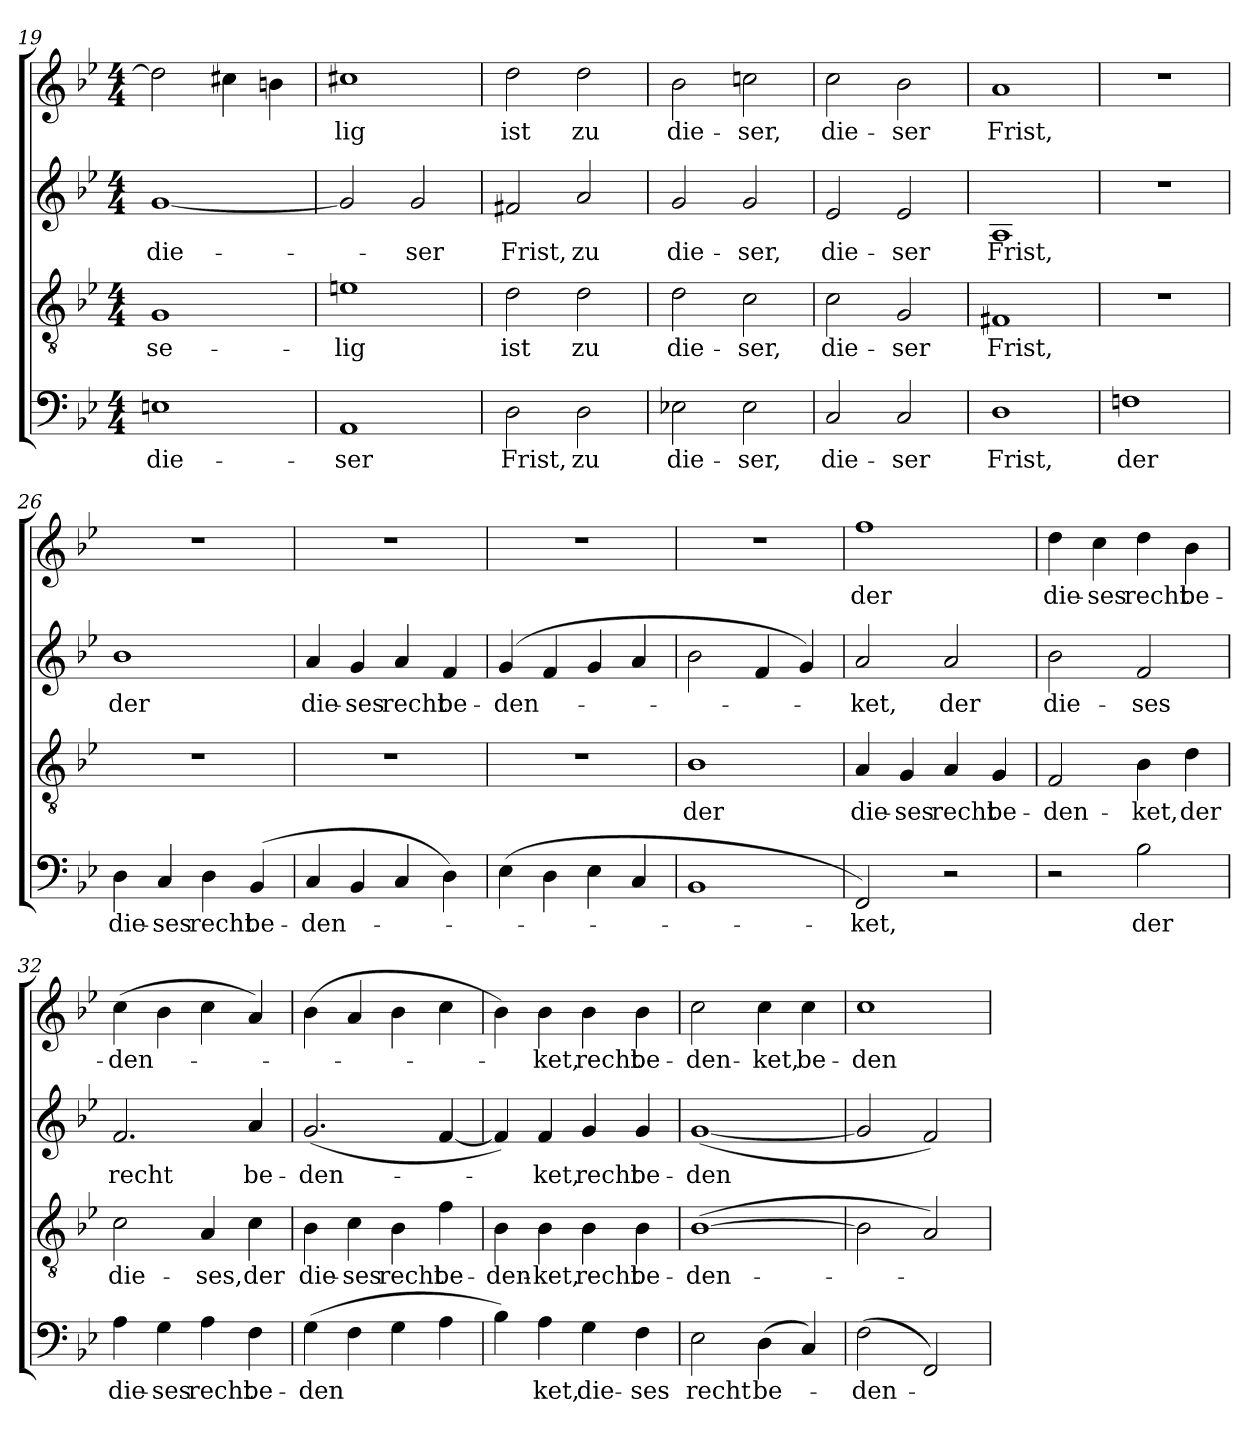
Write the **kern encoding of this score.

**kern	**text	**kern	**text	**kern	**text	**kern	**text
*part4	*part4	*part3	*part3	*part2	*part2	*part1	*part1
*staff4	*staff4	*staff3	*staff3	*staff2	*staff2	*staff1	*staff1
*clefF4	*	*clefGv2	*	*clefG2	*	*clefG2	*
*k[b-e-]	*	*k[b-e-]	*	*k[b-e-]	*	*k[b-e-]	*
*B-:	*	*B-:	*	*B-:	*	*B-:	*
*M4/4	*	*M4/4	*	*M4/4	*	*M4/4	*
=19	=19	=19	=19	=19	=19	=19	=19
!	!LO:LY:b	!	!LO:LY:b	!	!LO:LY:b	!	!
1En	die-	1G	se-	[1g	die-	2dd\]	.
.	.	.	.	.	.	4cc#X\	.
.	.	.	.	.	.	4bn\	.
=20	=20	=20	=20	=20	=20	=20	=20
!	!LO:LY:b	!	!LO:LY:b	!	!	!	!LO:LY:b
1AA	-ser	1en	-lig	2g/]	.	1cc#X	-lig
!	!	!	!	!	!LO:LY:b	!	!
.	.	.	.	2g/	-ser	.	.
=21	=21	=21	=21	=21	=21	=21	=21
!	!LO:LY:b	!	!LO:LY:b	!	!LO:LY:b	!	!LO:LY:b
2D\	Frist,	2d\	ist	2f#X/	Frist,	2dd\	ist
!	!LO:LY:b	!	!LO:LY:b	!	!LO:LY:b	!	!LO:LY:b
2D\	zu	2d\	zu	2a/	zu	2dd\	zu
!!LO:PB:g=z
=22	=22	=22	=22	=22	=22	=22	=22
!	!LO:LY:b	!	!LO:LY:b	!	!LO:LY:b	!	!LO:LY:b
2E-X\	die-	2d\	die-	2g/	die-	2b-\	die-
!	!LO:LY:b	!	!LO:LY:b	!	!LO:LY:b	!	!LO:LY:b
2E-\	-ser,	2c\	-ser,	2g/	-ser,	2ccn\	-ser,
=23	=23	=23	=23	=23	=23	=23	=23
!	!LO:LY:b	!	!LO:LY:b	!	!LO:LY:b	!	!LO:LY:b
2C/	die-	2c\	die-	2e-/	die-	2cc\	die-
!	!LO:LY:b	!	!LO:LY:b	!	!LO:LY:b	!	!LO:LY:b
2C/	-ser	2G/	-ser	2e-/	-ser	2b-\	-ser
=24	=24	=24	=24	=24	=24	=24	=24
!	!LO:LY:b	!	!LO:LY:b	!	!LO:LY:b	!	!LO:LY:b
1D	Frist,	1F#X	Frist,	1A	Frist,	1a	Frist,
=25	=25	=25	=25	=25	=25	=25	=25
!	!LO:LY:b	!	!	!	!	!	!
1Fn	der	1r	.	1r	.	1r	.
=26	=26	=26	=26	=26	=26	=26	=26
!	!LO:LY:b	!	!	!	!LO:LY:b	!	!
4D\	die-	1r	.	1b-	der	1r	.
!	!LO:LY:b	!	!	!	!	!	!
4C/	-ses	.	.	.	.	.	.
!	!LO:LY:b	!	!	!	!	!	!
4D\	recht	.	.	.	.	.	.
!	!LO:LY:b	!	!	!	!	!	!
(>4BB-/	be-	.	.	.	.	.	.
=27	=27	=27	=27	=27	=27	=27	=27
!	!LO:LY:b	!	!	!	!LO:LY:b	!	!
4C/	-den-	1r	.	4a/	die-	1r	.
!	!	!	!	!	!LO:LY:b	!	!
4BB-/	.	.	.	4g/	-ses	.	.
!	!	!	!	!	!LO:LY:b	!	!
4C/	.	.	.	4a/	recht	.	.
!	!	!	!	!	!LO:LY:b	!	!
4D\)	.	.	.	4f/	be-	.	.
!!LO:LB:g=z
=28	=28	=28	=28	=28	=28	=28	=28
!	!	!	!	!	!LO:LY:b	!	!
(>4E-\	.	1r	.	(>4g/	-den-	1r	.
4D\	.	.	.	4f/	.	.	.
4E-\	.	.	.	4g/	.	.	.
4C/	.	.	.	4a/	.	.	.
=29	=29	=29	=29	=29	=29	=29	=29
!	!	!	!LO:LY:b	!	!	!	!
1BB-	.	1B-	der	2b-\	.	1r	.
.	.	.	.	4f/	.	.	.
.	.	.	.	4g/)	.	.	.
=30	=30	=30	=30	=30	=30	=30	=30
!	!LO:LY:b	!	!LO:LY:b	!	!LO:LY:b	!	!LO:LY:b
2FF/)	-ket,	4A/	die-	2a/	-ket,	1ff	der
!	!	!	!LO:LY:b	!	!	!	!
.	.	4G/	-ses	.	.	.	.
!	!	!	!LO:LY:b	!	!LO:LY:b	!	!
2r	.	4A/	recht	2a/	der	.	.
!	!	!	!LO:LY:b	!	!	!	!
.	.	4G/	be-	.	.	.	.
=31	=31	=31	=31	=31	=31	=31	=31
!	!	!	!LO:LY:b	!	!LO:LY:b	!	!LO:LY:b
2r	.	2F/	-den-	2b-\	die-	4dd\	die-
!	!	!	!	!	!	!	!LO:LY:b
.	.	.	.	.	.	4cc\	-ses
!	!LO:LY:b	!	!LO:LY:b	!	!LO:LY:b	!	!LO:LY:b
2B-\	der	4B-\	-ket,	2f/	-ses	4dd\	recht
!	!	!	!LO:LY:b	!	!	!	!LO:LY:b
.	.	4d\	der	.	.	4b-\	be-
=32	=32	=32	=32	=32	=32	=32	=32
!	!LO:LY:b	!	!LO:LY:b	!	!LO:LY:b	!	!LO:LY:b
4A\	die-	2c\	die-	2.f/	recht	(>4cc\	-den-
!	!LO:LY:b	!	!	!	!	!	!
4G\	-ses	.	.	.	.	4b-\	.
!	!LO:LY:b	!	!LO:LY:b	!	!	!	!
4A\	recht	4A/	-ses,	.	.	4cc\	.
!	!LO:LY:b	!	!LO:LY:b	!	!LO:LY:b	!	!
4F\	be-	4c\	der	4a/	be-	4a/)	.
!!LO:LB:g=z
=33	=33	=33	=33	=33	=33	=33	=33
!	!LO:LY:b	!	!LO:LY:b	!	!LO:LY:b	!	!
(>4G\	-den	4B-\	die-	(<2.g/	-den-	(>4b-\	.
!	!	!	!LO:LY:b	!	!	!	!
4F\	.	4c\	-ses	.	.	4a/	.
!	!	!	!LO:LY:b	!	!	!	!
4G\	.	4B-\	recht	.	.	4b-\	.
!	!	!	!LO:LY:b	!	!	!	!
4A\	.	4f\	be-	[4f/	.	4cc\	.
=34	=34	=34	=34	=34	=34	=34	=34
!	!	!	!LO:LY:b	!	!	!	!
4B-\)	.	4B-\	-den-	4f/])	.	4b-\)	.
!	!LO:LY:b	!	!LO:LY:b	!	!LO:LY:b	!	!LO:LY:b
4A\	ket,	4B-\	-ket,	4f/	-ket,	4b-\	-ket,
!	!LO:LY:b	!	!LO:LY:b	!	!LO:LY:b	!	!LO:LY:b
4G\	die-	4B-\	recht	4g/	recht	4b-\	recht
!	!LO:LY:b	!	!LO:LY:b	!	!LO:LY:b	!	!LO:LY:b
4F\	-ses	4B-\	be-	4g/	be-	4b-\	be-
=35	=35	=35	=35	=35	=35	=35	=35
!	!LO:LY:b	!	!LO:LY:b	!	!LO:LY:b	!	!LO:LY:b
2E-\	recht	(>[1B-	-den-	(<[1g	-den	2cc\	-den-
!	!LO:LY:b	!	!	!	!	!	!LO:LY:b
(<4D\	be-	.	.	.	.	4cc\	-ket,
!	!	!	!	!	!	!	!LO:LY:b
4C/)	.	.	.	.	.	4cc\	be-
=36	=36	=36	=36	=36	=36	=36	=36
!	!LO:LY:b	!	!	!	!	!	!LO:LY:b
(>2F\	-den-	2B-\]	.	2g/]	.	1cc	-den-
2FF/)	.	2A/)	.	2f/)	.	.	.
=	=	=	=	=	=	=	=
*-	*-	*-	*-	*-	*-	*-	*-
